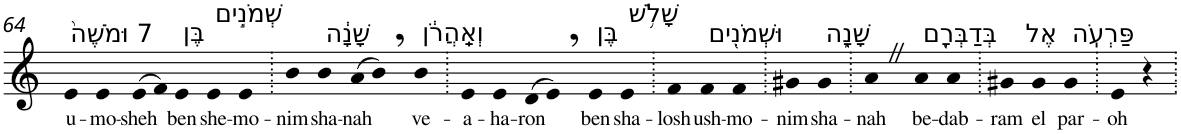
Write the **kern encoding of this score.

**kern	**text
*part1	*part1
*staff1	*staff1
*I"Piano	*
*I'Pno	*
!!LO:PB:g=z
*clefG2	*
*k[]	*
=64	=64
!LO:TX:a:t=7 וּמֹשֶׁה֙	!
!	!LO:LY:b
4e	u-
!	!LO:LY:b
4e	-mo-
!	!LO:LY:b
(>8e	-sheh
8f)	.
!LO:TX:a:t=בֶּן	!
!	!LO:LY:b
4e	ben
!LO:TX:a:t=שְׁמֹנִ֣ים	!
!	!LO:LY:b
4e	she-
!	!LO:LY:b
4e	-mo-
=65.	=65.
!	!LO:LY:b
4b	-nim
!LO:TX:a:t=שָׁנָ֔ה	!
!	!LO:LY:b
4b	sha-
!	!LO:LY:b
(>8a	-nah
8b,)	.
!LO:TX:a:t=וְאַֽהֲרֹ֔ן	!
!	!LO:LY:b
4b	ve-
=66.	=66.
!	!LO:LY:b
4e	-a-
!	!LO:LY:b
4e	-ha-
!	!LO:LY:b
(>8d	-ron
8e,)	.
!LO:TX:a:t=בֶּן	!
!	!LO:LY:b
4e	ben
!LO:TX:a:t=שָׁלֹ֥שׁ	!
!	!LO:LY:b
4e	sha-
=67.	=67.
!	!LO:LY:b
4f	-losh
!LO:TX:a:t=וּשְׁמֹנִ֖ים	!
!	!LO:LY:b
4f	ush-
!	!LO:LY:b
4f	-mo-
=68.	=68.
!	!LO:LY:b
4g#X	-nim
!LO:TX:a:t=שָׁנָ֑ה	!
!	!LO:LY:b
4g#	sha-
=69.	=69.
!	!LO:LY:b
4aZ	-nah
!LO:TX:a:t=בְּדַבְּרָ֖ם	!
!	!LO:LY:b
4a	be-
!	!LO:LY:b
4a	-dab-
=70.	=70.
!	!LO:LY:b
4g#X	-ram
!LO:TX:a:t=אֶל	!
!	!LO:LY:b
4g#	el
!LO:TX:a:t=פַּרְעֹֽה	!
!	!LO:LY:b
4g#	par-
=71.	=71.
!	!LO:LY:b
4e	-oh
4r	.
=.	=.
*-	*-
